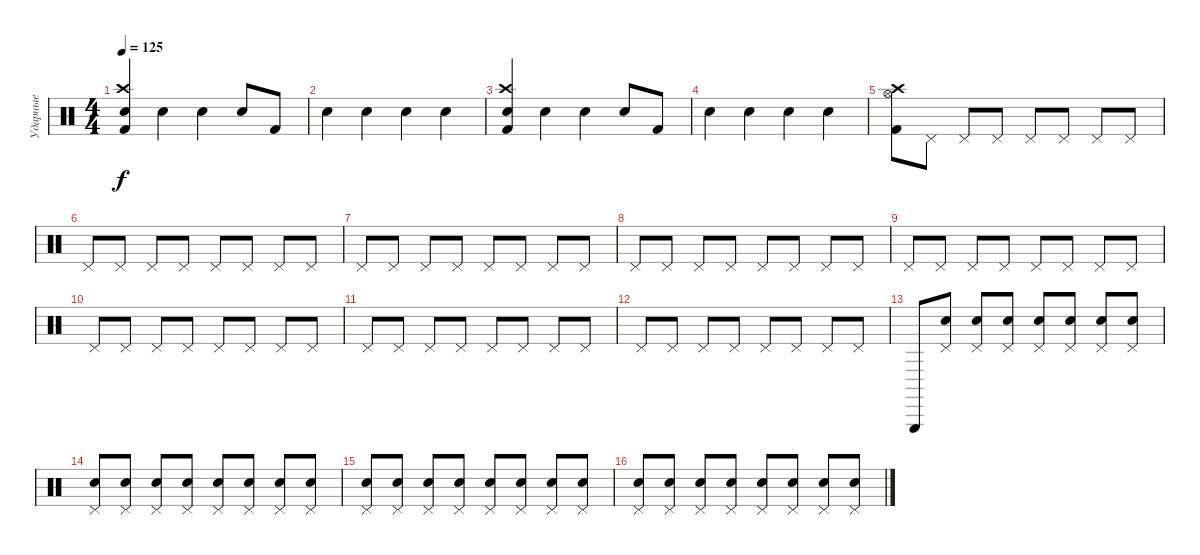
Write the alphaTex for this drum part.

\track ("Ударные" "Ударные") {instrument percussion}
\staff {score}
\articulation defaults
\ts (4 4)
\tempo 125
\clef neutral
\ks c
("Kick (hit) 2" "Crash high (hit)" "Snare (hit) 2").4{dy f} "Snare (hit) 2".4 "Snare (hit) 2".4 "Snare (hit) 2".8 "Kick (hit) 2".8 |
"Snare (hit) 2".4 "Snare (hit) 2".4 "Snare (hit) 2".4 "Snare (hit) 2".4 |
("Kick (hit) 2" "Crash high (hit)" "Snare (hit) 2").4 "Snare (hit) 2".4 "Snare (hit) 2".4 "Snare (hit) 2".8 "Kick (hit) 2".8 |
"Snare (hit) 2".4 "Snare (hit) 2".4 "Snare (hit) 2".4 "Snare (hit) 2".4 |
("Hi-Hat (open)" "Crash high (hit)" "Kick (hit) 2").8 "Pedal Hi-Hat (hit)".8 "Pedal Hi-Hat (hit)".8 "Pedal Hi-Hat (hit)".8 "Pedal Hi-Hat (hit)".8 "Pedal Hi-Hat (hit)".8 "Pedal Hi-Hat (hit)".8 "Pedal Hi-Hat (hit)".8 |
"Pedal Hi-Hat (hit)".8 "Pedal Hi-Hat (hit)".8 "Pedal Hi-Hat (hit)".8 "Pedal Hi-Hat (hit)".8 "Pedal Hi-Hat (hit)".8 "Pedal Hi-Hat (hit)".8 "Pedal Hi-Hat (hit)".8 "Pedal Hi-Hat (hit)".8 |
"Pedal Hi-Hat (hit)".8 "Pedal Hi-Hat (hit)".8 "Pedal Hi-Hat (hit)".8 "Pedal Hi-Hat (hit)".8 "Pedal Hi-Hat (hit)".8 "Pedal Hi-Hat (hit)".8 "Pedal Hi-Hat (hit)".8 "Pedal Hi-Hat (hit)".8 |
"Pedal Hi-Hat (hit)".8 "Pedal Hi-Hat (hit)".8 "Pedal Hi-Hat (hit)".8 "Pedal Hi-Hat (hit)".8 "Pedal Hi-Hat (hit)".8 "Pedal Hi-Hat (hit)".8 "Pedal Hi-Hat (hit)".8 "Pedal Hi-Hat (hit)".8 |
"Pedal Hi-Hat (hit)".8 "Pedal Hi-Hat (hit)".8 "Pedal Hi-Hat (hit)".8 "Pedal Hi-Hat (hit)".8 "Pedal Hi-Hat (hit)".8 "Pedal Hi-Hat (hit)".8 "Pedal Hi-Hat (hit)".8 "Pedal Hi-Hat (hit)".8 |
"Pedal Hi-Hat (hit)".8 "Pedal Hi-Hat (hit)".8 "Pedal Hi-Hat (hit)".8 "Pedal Hi-Hat (hit)".8 "Pedal Hi-Hat (hit)".8 "Pedal Hi-Hat (hit)".8 "Pedal Hi-Hat (hit)".8 "Pedal Hi-Hat (hit)".8 |
"Pedal Hi-Hat (hit)".8 "Pedal Hi-Hat (hit)".8 "Pedal Hi-Hat (hit)".8 "Pedal Hi-Hat (hit)".8 "Pedal Hi-Hat (hit)".8 "Pedal Hi-Hat (hit)".8 "Pedal Hi-Hat (hit)".8 "Pedal Hi-Hat (hit)".8 |
"Pedal Hi-Hat (hit)".8 "Pedal Hi-Hat (hit)".8 "Pedal Hi-Hat (hit)".8 "Pedal Hi-Hat (hit)".8 "Pedal Hi-Hat (hit)".8 "Pedal Hi-Hat (hit)".8 "Pedal Hi-Hat (hit)".8 "Pedal Hi-Hat (hit)".8 |
"Triangle (hit)".8 ("Snare (hit) 2" "Pedal Hi-Hat (hit)").8{volume 5} ("Snare (hit) 2" "Pedal Hi-Hat (hit)").8{volume 5} ("Snare (hit) 2" "Pedal Hi-Hat (hit)").8{volume 5} ("Snare (hit) 2" "Pedal Hi-Hat (hit)").8{volume 6} ("Snare (hit) 2" "Pedal Hi-Hat (hit)").8{volume 6} ("Snare (hit) 2" "Pedal Hi-Hat (hit)").8{volume 6} ("Snare (hit) 2" "Pedal Hi-Hat (hit)").8{volume 6} |
("Snare (hit) 2" "Pedal Hi-Hat (hit)").8{volume 6} ("Snare (hit) 2" "Pedal Hi-Hat (hit)").8{volume 6} ("Snare (hit) 2" "Pedal Hi-Hat (hit)").8{volume 6} ("Snare (hit) 2" "Pedal Hi-Hat (hit)").8{volume 6} ("Snare (hit) 2" "Pedal Hi-Hat (hit)").8{volume 7} ("Snare (hit) 2" "Pedal Hi-Hat (hit)").8{volume 7} ("Snare (hit) 2" "Pedal Hi-Hat (hit)").8{volume 7} ("Snare (hit) 2" "Pedal Hi-Hat (hit)").8{volume 7} |
("Snare (hit) 2" "Pedal Hi-Hat (hit)").8{volume 7} ("Snare (hit) 2" "Pedal Hi-Hat (hit)").8{volume 7} ("Snare (hit) 2" "Pedal Hi-Hat (hit)").8 ("Snare (hit) 2" "Pedal Hi-Hat (hit)").8{volume 7} ("Snare (hit) 2" "Pedal Hi-Hat (hit)").8{volume 8} ("Snare (hit) 2" "Pedal Hi-Hat (hit)").8{volume 8} ("Snare (hit) 2" "Pedal Hi-Hat (hit)").8{volume 8} ("Snare (hit) 2" "Pedal Hi-Hat (hit)").8{volume 8} |
("Snare (hit) 2" "Pedal Hi-Hat (hit)").8{volume 8} ("Snare (hit) 2" "Pedal Hi-Hat (hit)").8{volume 8} ("Snare (hit) 2" "Pedal Hi-Hat (hit)").8{volume 8} ("Snare (hit) 2" "Pedal Hi-Hat (hit)").8{volume 8} ("Snare (hit) 2" "Pedal Hi-Hat (hit)").8{volume 9} ("Snare (hit) 2" "Pedal Hi-Hat (hit)").8{volume 9} ("Snare (hit) 2" "Pedal Hi-Hat (hit)").8{volume 9} ("Snare (hit) 2" "Pedal Hi-Hat (hit)").8{volume 9}
